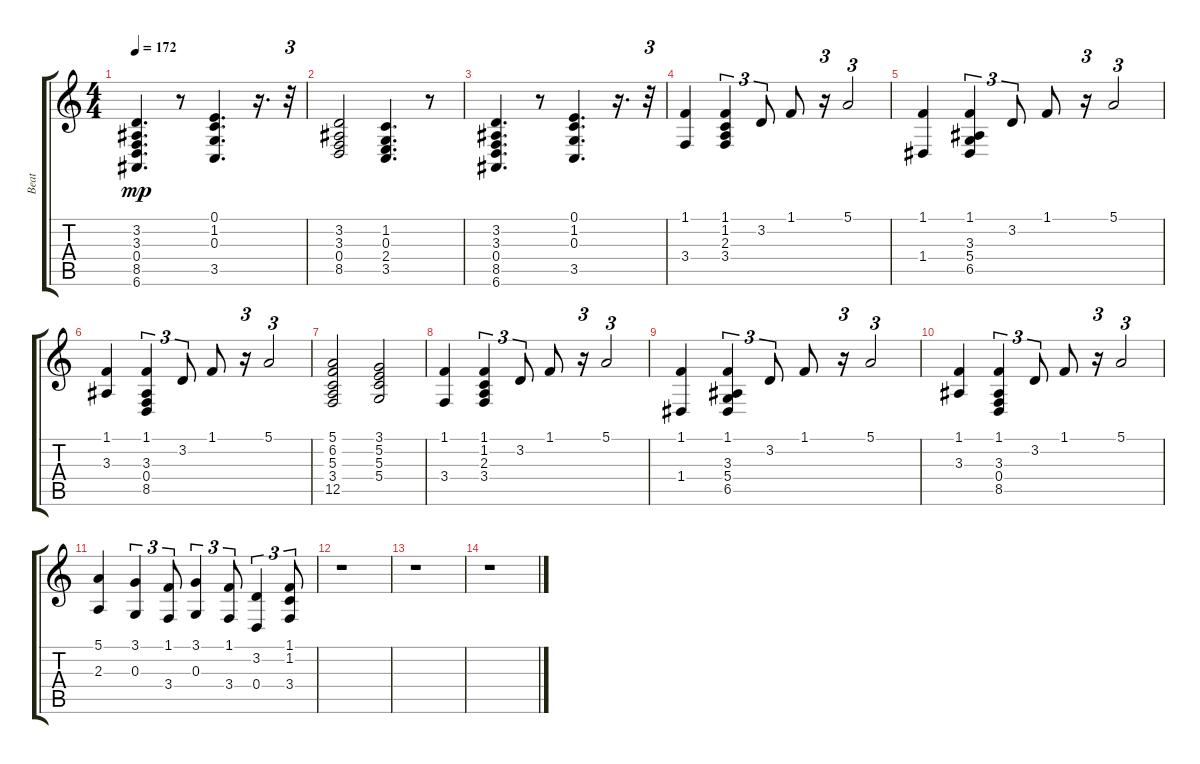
\track ("Beat" "Beat") {instrument brightacousticpiano}
\staff {score tabs}
\tuning (E4 B3 G3 D3 A2 E2) {hide}
\ts (4 4)
\tempo 172
\clef g2
\ks c
(3.2 3.3 0.4 8.5 6.6).4{d dy mp} r.8 (0.1 1.2 0.3 3.5).4{d} r.16{d} r.32{tu (3 2)} |
(3.2 3.3 0.4 8.5).2 (1.2 0.3 2.4 3.5).4{d} r.8 |
(3.2 3.3 0.4 8.5 6.6).4{d} r.8 (0.1 1.2 0.3 3.5).4{d} r.16{d} r.32{tu (3 2)} |
(1.1 3.4).4 (1.1 1.2 2.3 3.4).4{tu (3 2)} 3.2.8{tu (3 2)} 1.1.8 r.16{tu (3 2)} 5.1.2{tu (3 2)} |
(1.1 1.4).4 (1.1 3.3 5.4 6.5).4{tu (3 2)} 3.2.8{tu (3 2)} 1.1.8 r.16{tu (3 2)} 5.1.2{tu (3 2)} |
(1.1 3.3).4 (1.1 3.3 0.4 8.5).4{tu (3 2)} 3.2.8{tu (3 2)} 1.1.8 r.16{tu (3 2)} 5.1.2{tu (3 2)} |
(5.1 6.2 5.3 3.4 12.5).2 (3.1 5.2 5.3 5.4).2 |
(1.1 3.4).4 (1.1 1.2 2.3 3.4).4{tu (3 2)} 3.2.8{tu (3 2)} 1.1.8 r.16{tu (3 2)} 5.1.2{tu (3 2)} |
(1.1 1.4).4 (1.1 3.3 5.4 6.5).4{tu (3 2)} 3.2.8{tu (3 2)} 1.1.8 r.16{tu (3 2)} 5.1.2{tu (3 2)} |
(1.1 3.3).4 (1.1 3.3 0.4 8.5).4{tu (3 2)} 3.2.8{tu (3 2)} 1.1.8 r.16{tu (3 2)} 5.1.2{tu (3 2)} |
(5.1 2.3).4 (3.1 0.3).4{tu (3 2)} (1.1 3.4).8{tu (3 2)} (3.1 0.3).4{tu (3 2)} (1.1 3.4).8{tu (3 2)} (3.2 0.4).4{tu (3 2)} (1.1 1.2 3.4).8{tu (3 2)} |
r.1 |
r.1 |
r.1
